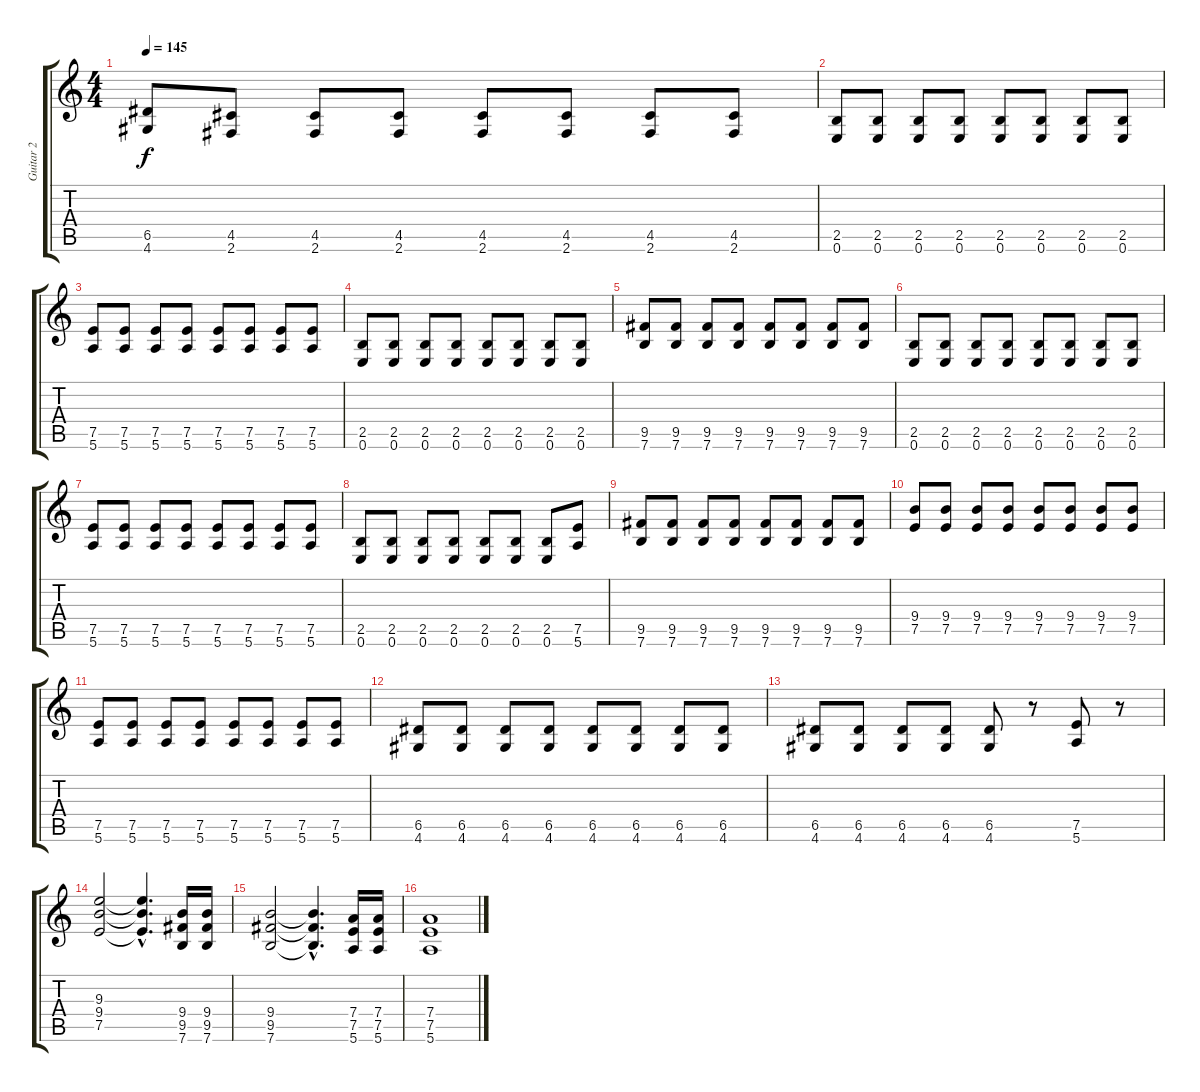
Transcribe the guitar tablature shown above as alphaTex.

\track ("Guitar 2" "Guitar 2") {instrument overdrivenguitar}
\staff {score tabs}
\tuning (E4 B3 G3 D3 A2 E2) {hide}
\ts (4 4)
\tempo 145
\clef g2
\ks c
(6.5 4.6).8{dy f} (4.5 2.6).8 (4.5 2.6).8 (4.5 2.6).8 (4.5 2.6).8 (4.5 2.6).8 (4.5 2.6).8 (4.5 2.6).8 |
(2.5 0.6).8 (2.5 0.6).8 (2.5 0.6).8 (2.5 0.6).8 (2.5 0.6).8 (2.5 0.6).8 (2.5 0.6).8 (2.5 0.6).8 |
(7.5 5.6).8 (7.5 5.6).8 (7.5 5.6).8 (7.5 5.6).8 (7.5 5.6).8 (7.5 5.6).8 (7.5 5.6).8 (7.5 5.6).8 |
(2.5 0.6).8 (2.5 0.6).8 (2.5 0.6).8 (2.5 0.6).8 (2.5 0.6).8 (2.5 0.6).8 (2.5 0.6).8 (2.5 0.6).8 |
(9.5 7.6).8 (9.5 7.6).8 (9.5 7.6).8 (9.5 7.6).8 (9.5 7.6).8 (9.5 7.6).8 (9.5 7.6).8 (9.5 7.6).8 |
(2.5 0.6).8 (2.5 0.6).8 (2.5 0.6).8 (2.5 0.6).8 (2.5 0.6).8 (2.5 0.6).8 (2.5 0.6).8 (2.5 0.6).8 |
(7.5 5.6).8 (7.5 5.6).8 (7.5 5.6).8 (7.5 5.6).8 (7.5 5.6).8 (7.5 5.6).8 (7.5 5.6).8 (7.5 5.6).8 |
(2.5 0.6).8 (2.5 0.6).8 (2.5 0.6).8 (2.5 0.6).8 (2.5 0.6).8 (2.5 0.6).8 (2.5 0.6).8 (7.5 5.6).8 |
(9.5 7.6).8 (9.5 7.6).8 (9.5 7.6).8 (9.5 7.6).8 (9.5 7.6).8 (9.5 7.6).8 (9.5 7.6).8 (9.5 7.6).8 |
(9.4 7.5).8 (9.4 7.5).8 (9.4 7.5).8 (9.4 7.5).8 (9.4 7.5).8 (9.4 7.5).8 (9.4 7.5).8 (9.4 7.5).8 |
(7.5 5.6).8 (7.5 5.6).8 (7.5 5.6).8 (7.5 5.6).8 (7.5 5.6).8 (7.5 5.6).8 (7.5 5.6).8 (7.5 5.6).8 |
(6.5 4.6).8 (6.5 4.6).8 (6.5 4.6).8 (6.5 4.6).8 (6.5 4.6).8 (6.5 4.6).8 (6.5 4.6).8 (6.5 4.6).8 |
(6.5 4.6).8 (6.5 4.6).8 (6.5 4.6).8 (6.5 4.6).8 (6.5 4.6).8 r.8 (7.5 5.6).8 r.8 |
(9.3 9.4 7.5).2 (9.3{hac t} 9.4{hac t} 7.5{hac t}).4{d} (9.4 9.5 7.6).16 (9.4 9.5 7.6).16 |
(9.4 9.5 7.6).2 (9.4{hac t} 9.5{hac t} 7.6{hac t}).4{d} (7.4 7.5 5.6).16 (7.4 7.5 5.6).16 |
(7.4 7.5 5.6).1
